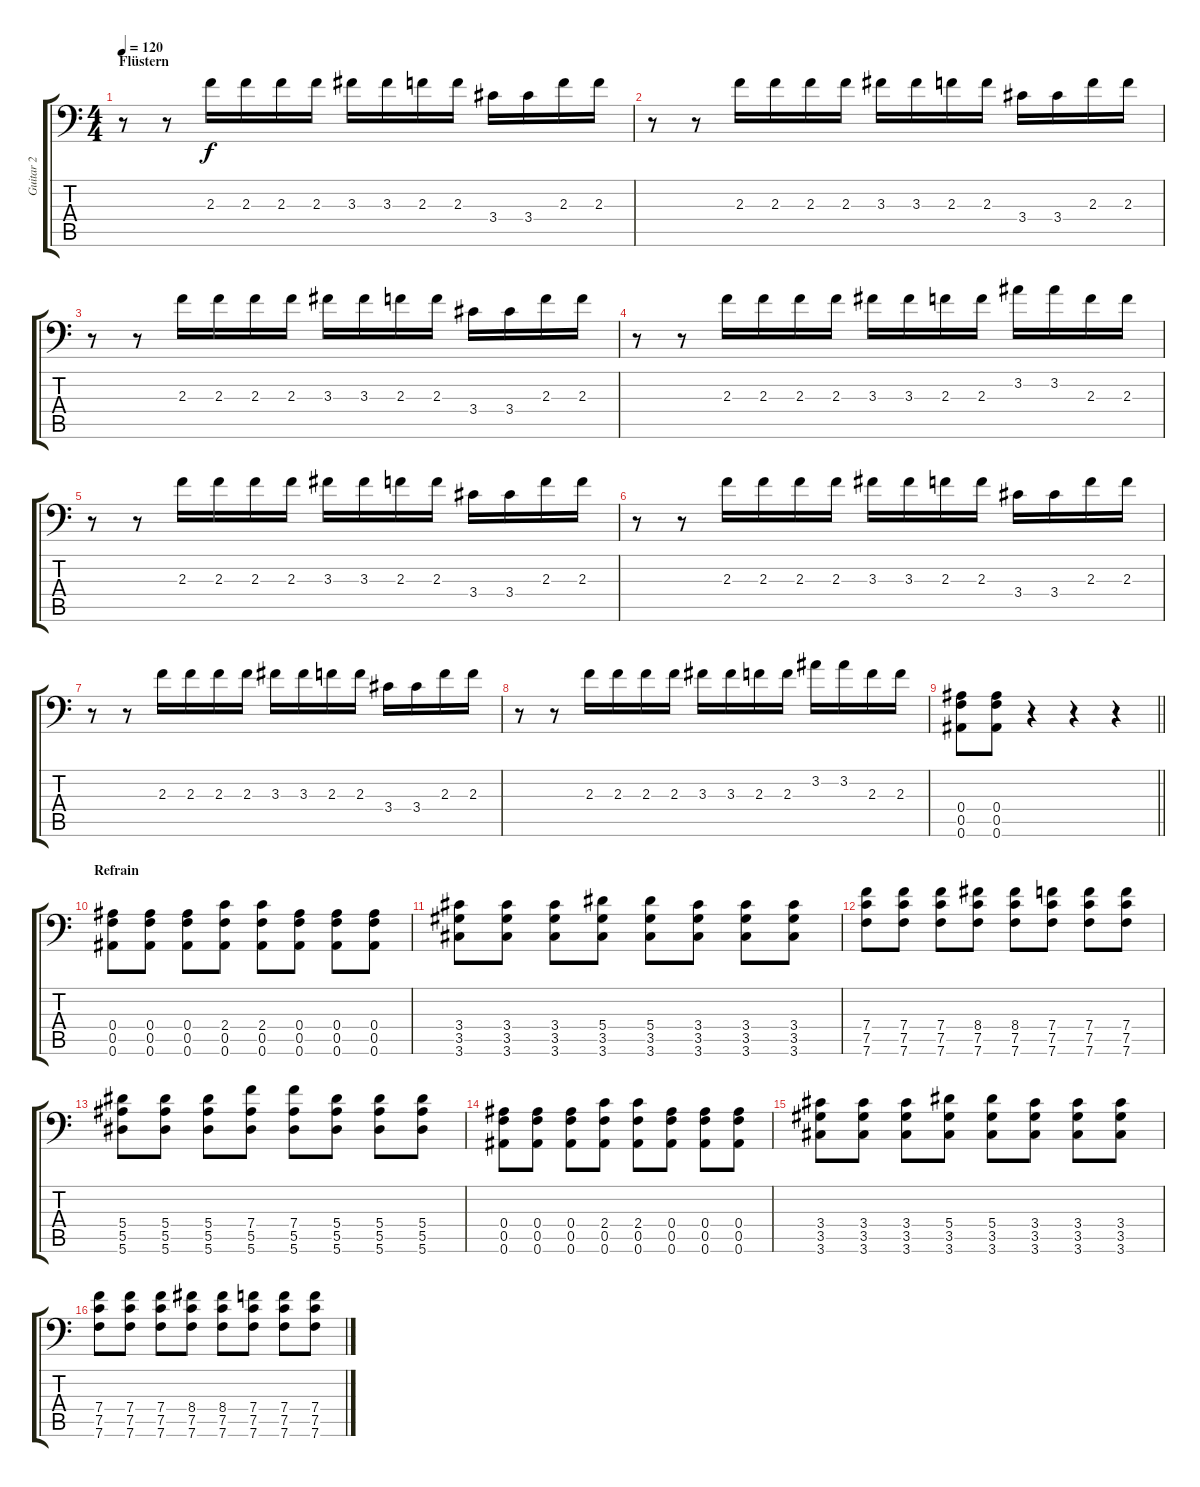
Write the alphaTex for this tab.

\track ("Guitar 2" "Guitar 2") {instrument distortionguitar}
\staff {score tabs}
\tuning (C4 G3 Eb3 Bb2 F2 Bb1) {hide}
\ts (4 4)
\section ("" "Flüstern")
\tempo 120
\clef f4
\ks c
r.8{dy f} r.8 2.3.16 2.3.16 2.3.16 2.3.16 3.3.16 3.3.16 2.3.16 2.3.16 3.4.16 3.4.16 2.3.16 2.3.16 |
r.8 r.8 2.3.16 2.3.16 2.3.16 2.3.16 3.3.16 3.3.16 2.3.16 2.3.16 3.4.16 3.4.16 2.3.16 2.3.16 |
r.8 r.8 2.3.16 2.3.16 2.3.16 2.3.16 3.3.16 3.3.16 2.3.16 2.3.16 3.4.16 3.4.16 2.3.16 2.3.16 |
r.8 r.8 2.3.16 2.3.16 2.3.16 2.3.16 3.3.16 3.3.16 2.3.16 2.3.16 3.2.16 3.2.16 2.3.16 2.3.16 |
r.8 r.8 2.3.16 2.3.16 2.3.16 2.3.16 3.3.16 3.3.16 2.3.16 2.3.16 3.4.16 3.4.16 2.3.16 2.3.16 |
r.8 r.8 2.3.16 2.3.16 2.3.16 2.3.16 3.3.16 3.3.16 2.3.16 2.3.16 3.4.16 3.4.16 2.3.16 2.3.16 |
r.8 r.8 2.3.16 2.3.16 2.3.16 2.3.16 3.3.16 3.3.16 2.3.16 2.3.16 3.4.16 3.4.16 2.3.16 2.3.16 |
r.8 r.8 2.3.16 2.3.16 2.3.16 2.3.16 3.3.16 3.3.16 2.3.16 2.3.16 3.2.16 3.2.16 2.3.16 2.3.16 |
\barLineRight lightlight
(0.4 0.5 0.6).8 (0.4 0.5 0.6).8 r.4 r.4 r.4 |
\section ("" "Refrain")
(0.4 0.5 0.6).8 (0.4 0.5 0.6).8 (0.4 0.5 0.6).8 (2.4 0.5 0.6).8 (2.4 0.5 0.6).8 (0.4 0.5 0.6).8 (0.4 0.5 0.6).8 (0.4 0.5 0.6).8 |
(3.4 3.5 3.6).8 (3.4 3.5 3.6).8 (3.4 3.5 3.6).8 (5.4 3.5 3.6).8 (5.4 3.5 3.6).8 (3.4 3.5 3.6).8 (3.4 3.5 3.6).8 (3.4 3.5 3.6).8 |
(7.4 7.5 7.6).8 (7.4 7.5 7.6).8 (7.4 7.5 7.6).8 (8.4 7.5 7.6).8 (8.4 7.5 7.6).8 (7.4 7.5 7.6).8 (7.4 7.5 7.6).8 (7.4 7.5 7.6).8 |
(5.4 5.5 5.6).8 (5.4 5.5 5.6).8 (5.4 5.5 5.6).8 (7.4 5.5 5.6).8 (7.4 5.5 5.6).8 (5.4 5.5 5.6).8 (5.4 5.5 5.6).8 (5.4 5.5 5.6).8 |
(0.4 0.5 0.6).8 (0.4 0.5 0.6).8 (0.4 0.5 0.6).8 (2.4 0.5 0.6).8 (2.4 0.5 0.6).8 (0.4 0.5 0.6).8 (0.4 0.5 0.6).8 (0.4 0.5 0.6).8 |
(3.4 3.5 3.6).8 (3.4 3.5 3.6).8 (3.4 3.5 3.6).8 (5.4 3.5 3.6).8 (5.4 3.5 3.6).8 (3.4 3.5 3.6).8 (3.4 3.5 3.6).8 (3.4 3.5 3.6).8 |
(7.4 7.5 7.6).8 (7.4 7.5 7.6).8 (7.4 7.5 7.6).8 (8.4 7.5 7.6).8 (8.4 7.5 7.6).8 (7.4 7.5 7.6).8 (7.4 7.5 7.6).8 (7.4 7.5 7.6).8
